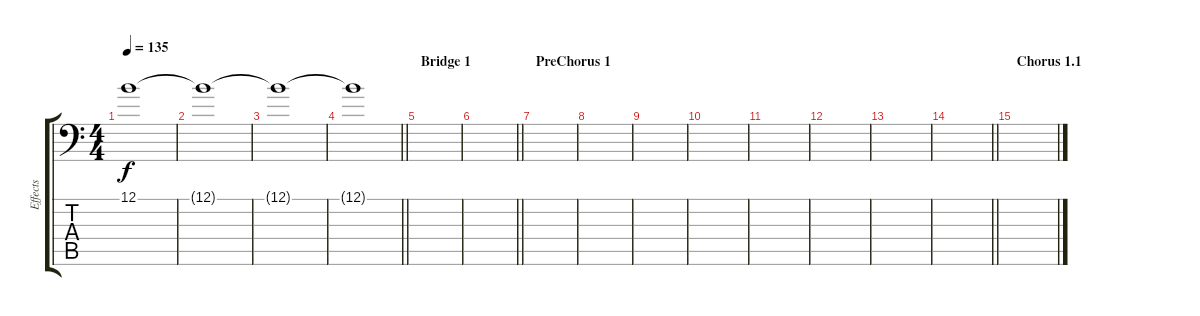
\track ("Effects" "Effects") {instrument lead2sawtooth}
\staff {score tabs}
\tuning (B3 Gb3 D3 A2 E2 B0) {hide}
\ts (4 4)
\tempo 135
\clef f4
\ks c
12.1{t}.1{dy f} |
12.1{t}.1 |
12.1{t}.1 |
\barLineRight lightlight
12.1{t}.1 |
\section ("" "Bridge 1")
|
\barLineRight lightlight
|
\section ("" "PreChorus 1")
|
|
|
|
|
|
|
\barLineRight lightlight
|
\section ("" "Chorus 1.1")
